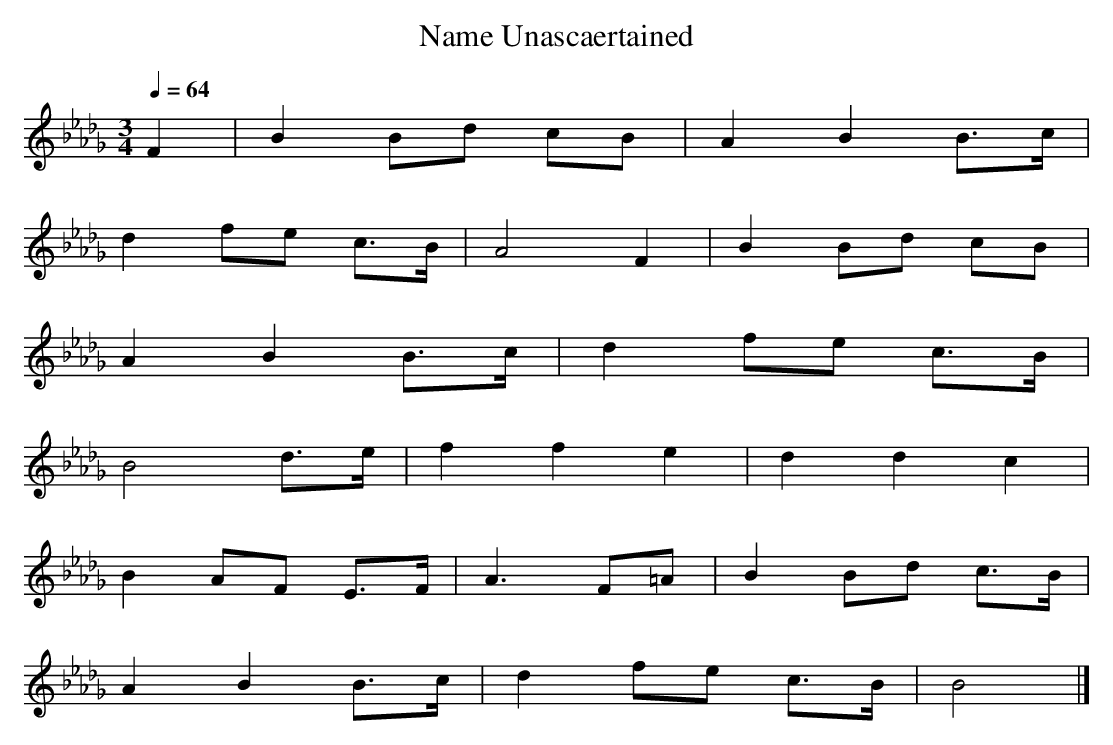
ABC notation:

X:1
T: Name Unascaertained
M: 3/4
L: 1/8
Q: 1/4=64
K: Bbm % 5 flats
V: 1
F2 | B2 Bd cB | A2 B2 B>c |
d2 fe c>B | A4 F2 | B2 Bd cB |
A2 B2 B>c | d2 fe c>B |
B4 d>e | f2 f2 e2 | d2 d2 c2 |
B2 AF E>F | A3 F=A | B2 Bd c>B |
A2 B2 B>c | d2 fe c>B | B4 |]
